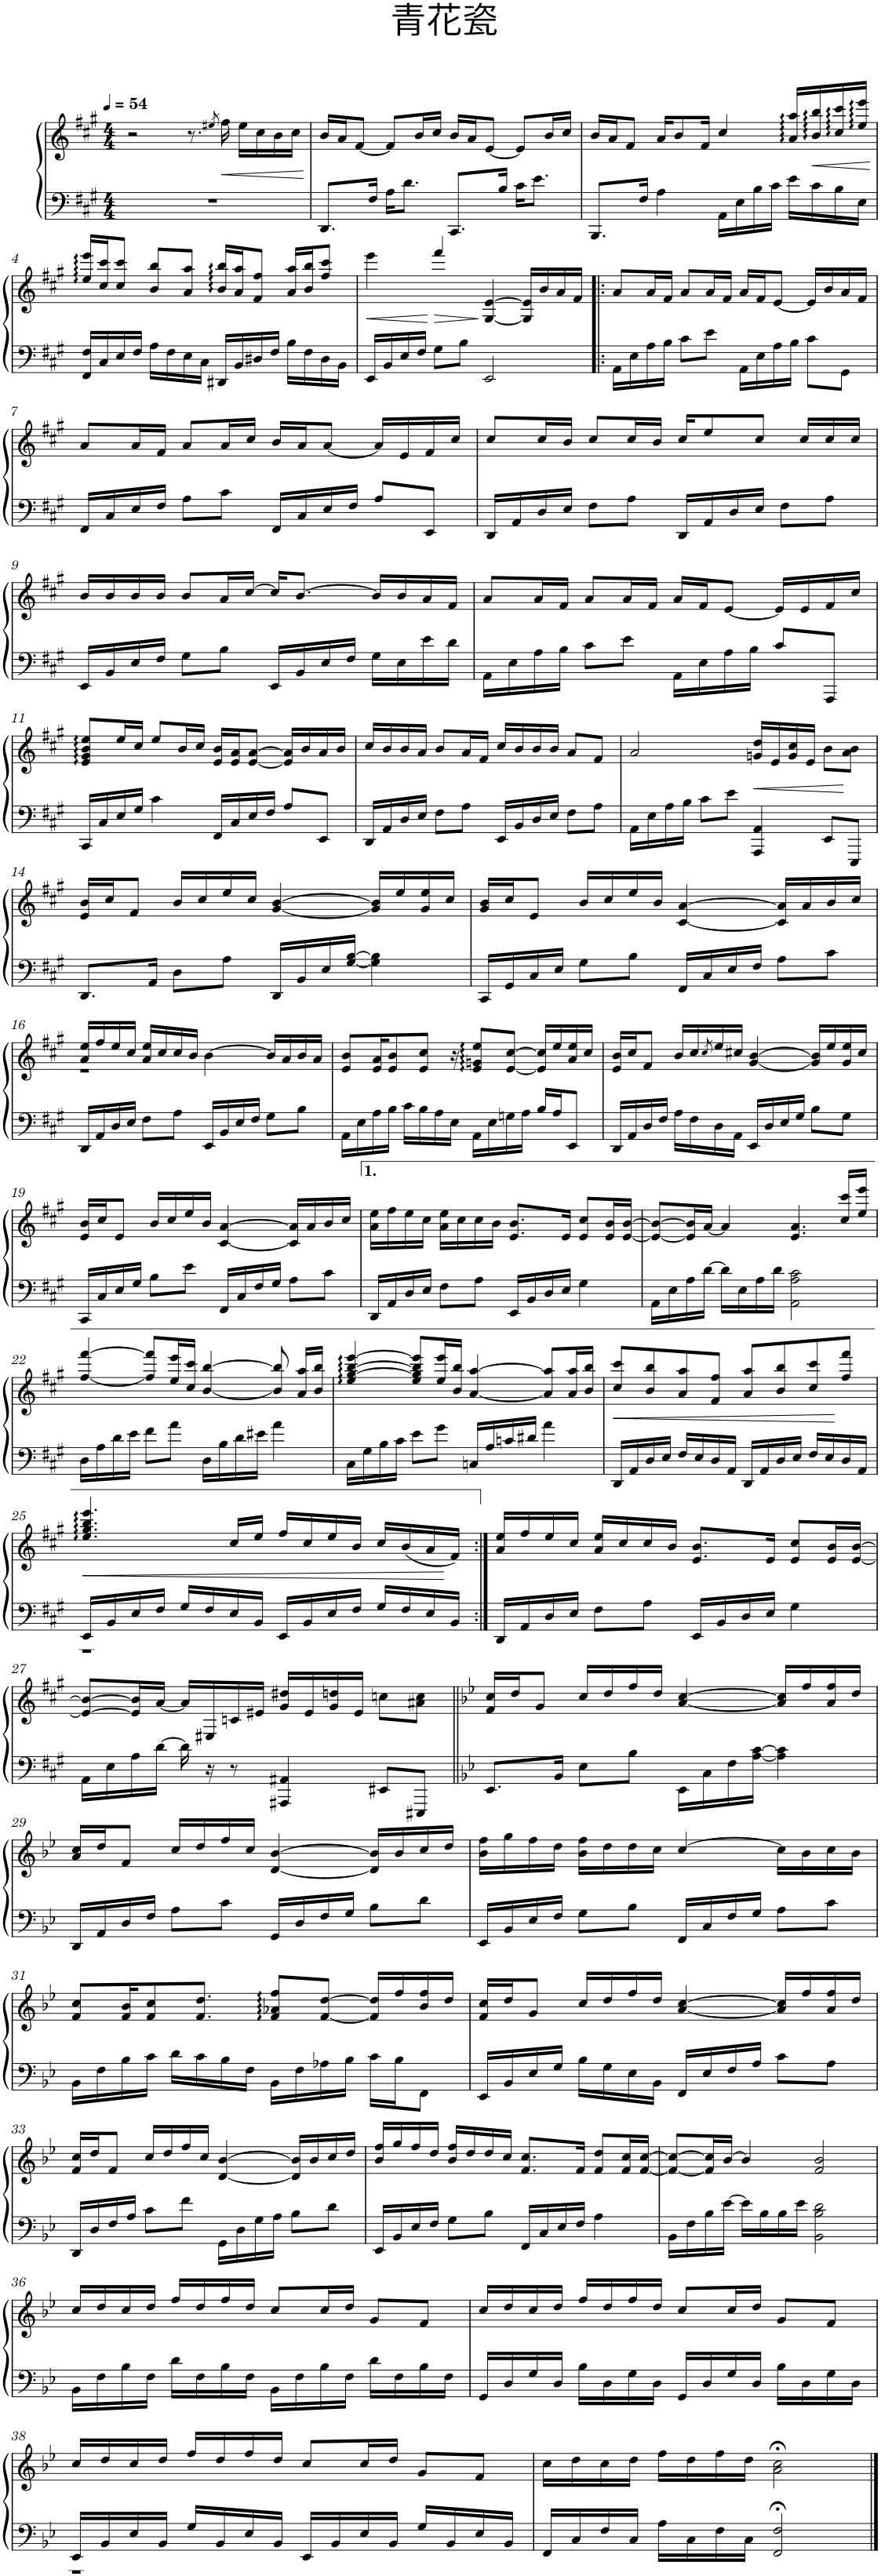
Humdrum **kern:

**kern	**kern	**dynam
*part1	*part1	*part1
*staff2	*staff1	*staff1/2
*I"Piano	*	*
*I'Pno	*	*
*clefF4	*clefG2	*
*k[f#c#g#]	*k[f#c#g#]	*
*M4/4	*M4/4	*
*MM54	*MM54	*
=1	=1	=1
1r	2r	.
.	8.r	.
.	8qee#X/	.
.	16ff#\	.
.	16ee#\LL	.
.	16cc#\	.
.	16b\	.
.	16cc#\JJ	.
=2	=2	=2
8.DD/L	16b/LL	.
.	16a/J	.
.	[8f#/J	.
16F#/Jk	.	.
16A\KL	8f#/L]	.
8.d\J	.	.
.	16b/L	.
.	16cc#/JJ	.
8.CC#/L	16b/LL	.
.	16a/J	.
.	[8e/J	.
16B/Jk	.	.
16c#\KL	8e/L]	.
8.e\J	.	.
.	16b/L	.
.	16cc#/JJ	.
=3	=3	=3
8.BBB/L	16b/LL	.
.	16a/J	.
.	8f#/J	.
16F#/Jk	.	.
4A\	16a/KL	.
.	8b/	.
.	16f#/Jk	.
16AA\LL	4cc#/	.
16E\	.	.
16B\	.	.
16c#\JJ	.	.
16e\LL	16a/:: 16aa/::LL	.
!	!	!LO:HP:b
16c#\	16b/:: 16bb/::	<
16B\	16cc#/:: 16ccc#/::	.
16E\JJ	16ee/:: 16eee/::JJ	.
.	.	[
!!LO:LB:g=z
=4	=4	=4
16FF#/ 16F#/LL	16ee/:: 16eee/::LL	.
16C#/	16cc#/ 16ccc#/J	.
16E/	8cc#/ 8ccc#/J	.
16F#/JJ	.	.
16A\LL	8b/ 8bb/L	.
16F#\	.	.
16E\	8a/ 8aa/J	.
16C#\JJ	.	.
16DD#X/LL	16b/:: 16bb/::LL	.
16BB/	16a/ 16aa/J	.
16D#X/	8f#/ 8ff#/J	.
16F#/JJ	.	.
16B\LL	16a/ 16aa/LL	.
16F#\	16b/ 16bb/J	.
16D#\	8ff#/ 8ccc#/J	.
16BB\JJ	.	.
=5	=5	=5
!	!	!LO:HP:b
16EE/LL	4eee\	<
16BB/	.	.
16E/	.	.
16F#/JJ	.	.
!	!	!LO:HP:n=1:b
8G#\L	4fff#/	[ >
8B\J	.	.
2EE/	[<4G#/ [>4e/	]
.	16G#/] 16e/]LL	.
.	16b/	.
.	16a/	.
.	16f#/JJ	.
=6!|:	=6!|:	=6!|:
16AA\LL	8a/L	.
16E\	.	.
16A\	16a/L	.
16B\JJ	16f#/JJ	.
8c#\L	8a/L	.
8e\J	16a/L	.
.	16f#/JJ	.
16AA\LL	16a/LL	.
16E\	16f#/J	.
16A\	[<8e/J	.
16B\JJ	.	.
8c#\L	16e/LL]	.
.	16b/	.
8GG#\J	16a/	.
.	16f#/JJ	.
!!LO:LB:g=z
=7	=7	=7
16FF#/LL	8a/L	.
16C#/	.	.
16E/	16a/L	.
16F#/JJ	16f#/JJ	.
8A\L	8a/L	.
8c#\J	16a/L	.
.	16cc#/JJ	.
16FF#/LL	16b/LL	.
16C#/	16a/J	.
16E/	[<8a/J	.
16F#/JJ	.	.
8A/L	16a/LL]	.
.	16e/	.
8EE/J	16f#/	.
.	16cc#/JJ	.
=8	=8	=8
16DD/LL	8cc#/L	.
16AA/	.	.
16D/	16cc#/L	.
16E/JJ	16b/JJ	.
8F#\L	8cc#/L	.
8A\J	16cc#/L	.
.	16b/JJ	.
16DD/LL	16cc#/KL	.
16AA/	8ee/	.
16D/	.	.
16E/JJ	8cc#/J	.
8F#\L	.	.
.	16cc#/LL	.
8A\J	16cc#/	.
.	16cc#/JJ	.
!!LO:LB:g=z
=9	=9	=9
16EE/LL	16b/LL	.
16BB/	16b/	.
16E/	16b/	.
16F#/JJ	16b/JJ	.
8G#\L	8b/L	.
8B\J	16a/L	.
.	[>16cc#/JJ	.
16EE/LL	16cc#/KL]	.
16BB/	[>8.b/J	.
16E/	.	.
16F#/JJ	.	.
16G#\LL	16b/LL]	.
16E\	16b/	.
16e\	16a/	.
16d\JJ	16f#/JJ	.
=10	=10	=10
16AA\LL	8a/L	.
16E\	.	.
16A\	16a/L	.
16B\JJ	16f#/JJ	.
8c#\L	8a/L	.
8e\J	16a/L	.
.	16f#/JJ	.
16AA\LL	16a/LL	.
16E\	16f#/J	.
16A\	[<8e/J	.
16B\JJ	.	.
8c#/L	16e/LL]	.
.	16e/	.
8AAA/J	16f#/	.
.	16cc#/JJ	.
!!LO:LB:g=z
=11	=11	=11
16CC#/LL	8e/:: 8g#/:: 8b/:: 8ee/::L	.
16C#/	.	.
16E/	16ee/L	.
16G#/JJ	16cc#/JJ	.
4c#\	8ee/L	.
.	16b/L	.
.	16cc#/JJ	.
16FF#/LL	16e/ 16b/LL	.
16C#/	16e/ 16a/J	.
16E/	[<8e/ [>8a/J	.
16F#/JJ	.	.
8A/L	16e/] 16a/]LL	.
.	16b/	.
8EE/J	16a/	.
.	16b/JJ	.
=12	=12	=12
16DD/LL	16cc#/LL	.
16AA/	16b/	.
16D/	16b/	.
16E/JJ	16a/JJ	.
8F#\L	8b/L	.
8A\J	16a/L	.
.	16f#/JJ	.
16EE/LL	16cc#/LL	.
16BB/	16b/	.
16D/	16b/	.
16E/JJ	16b/JJ	.
8F#\L	8a/L	.
8A\J	8f#/J	.
=13	=13	=13
16AA\LL	2a/	.
16E\	.	.
16A\	.	.
16B\JJ	.	.
8c#\L	.	.
8e\J	.	.
!	!	!LO:HP:b
4AAA/ 4AA/	16gn/ 16dd/LL	<
.	16e/	.
.	16g/ 16cc#/	.
.	16e/JJ	.
8EE/L	8b\L	.
8EEE/J	8a\ 8b\J	[
!!LO:LB:g=z
=14	=14	=14
8.DD/L	16e/ 16b/LL	.
.	16cc#/J	.
.	8f#/J	.
16AA/Jk	.	.
8D\L	16b/LL	.
.	16cc#/	.
8A\J	16ee/	.
.	16cc#/JJ	.
16DD/LL	[<4g#/ [>4b/	.
16BB/	.	.
16E/	.	.
[16G#/ [>16B/JJ	.	.
4G#\] 4B\]	16g#/] 16b/]LL	.
.	16ee/	.
.	16g#/ 16ee/	.
.	16cc#/JJ	.
=15	=15	=15
16CC#/LL	16g#/ 16b/LL	.
16GG#/	16cc#/J	.
16C#/	8e/J	.
16E/JJ	.	.
8G#\L	16b/LL	.
.	16cc#/	.
8B\J	16ee/	.
.	16b/JJ	.
16FF#/LL	[<4c#/ [4a/	.
16C#/	.	.
16E/	.	.
16F#/JJ	.	.
8A\L	16c#/] 16a/]LL	.
.	16a/	.
8c#\J	16b/	.
.	16cc#/JJ	.
!!LO:LB:g=z
=16	=16	=16
*	*^	*
16DD/LL	16a/ 16ee/LL	1r	.
16AA/	16ff#/	.	.
16D/	16ee/	.	.
16E/JJ	16cc#/JJ	.	.
8F#\L	16a/ 16ee/LL	.	.
.	16cc#/	.	.
8A\J	16cc#/	.	.
.	16b/JJ	.	.
16EE/LL	[>4b\	.	.
16BB/	.	.	.
16E/	.	.	.
16F#/JJ	.	.	.
8G#\L	16b/LL]	.	.
.	16a/	.	.
8B\J	16b/	.	.
.	16a/JJ	.	.
*	*v	*v	*
=17	=17	=17
16AA\LL	8e/ 8b/L	.
16E\	.	.
16A\	16e/ 16a/K	.
16B\JJ	8e/ 8b/	.
16c#\LL	.	.
16B\	8e/ 8cc#/J	.
16A\	.	.
16E\JJ	16r	.
16AA\LL	8e/:: 8gn/:: 8ee/::L	.
16E\	.	.
16Gn\	[<8e/ [>8cc#/J	.
16A\JJ	.	.
16B/LL	16e/] 16cc#/]LL	.
16A/J	16ee/	.
8EE/J	16a/ 16ee/	.
.	16cc#/JJ	.
=18	=18	=18
16DD/LL	16e/ 16b/LL	.
16AA/	16cc#/J	.
16D/	8f#/J	.
16F#/JJ	.	.
16A\LL	16b/LL	.
16F#\	16cc#/	.
.	8qcc#/	.
16D\	16ee/	.
16AA\JJ	16cc#X/JJ	.
16EE/LL	[<4g#/ [>4b/	.
16D/	.	.
16E/	.	.
16G#/JJ	.	.
8B\L	16g#/] 16b/]LL	.
.	16ee/	.
8G#\J	16g#/ 16ee/	.
.	16cc#/JJ	.
!!LO:LB:g=z
=19	=19	=19
*k[f#c#g#]	*k[f#c#g#]	*
16CC#/LL	16e/ 16b/LL	.
16C#/	16cc#/J	.
16E/	8e/J	.
16G#/JJ	.	.
8B\L	16b/LL	.
.	16cc#/	.
8e\J	16ee/	.
.	16b/JJ	.
16FF#/LL	[<4c#/ [>4a/	.
16C#/	.	.
16F#/	.	.
16G#/JJ	.	.
8A\L	16c#/] 16a/]LL	.
.	16a/	.
8c#\J	16b/	.
.	16cc#/JJ	.
=20	=20	=20
16DD/LL	16a\ 16ee\LL	.
16AA/	16ff#\	.
16D/	16ee\	.
16E/JJ	16cc#\JJ	.
8F#\L	16a\ 16ee\LL	.
.	16cc#\	.
8A\J	16cc#\	.
.	16b\JJ	.
16EE/LL	8.e/ 8.b/L	.
16BB/	.	.
16D/	.	.
16E/JJ	16e/Jk	.
4G#\	8e/ 8cc#/L	.
.	16e/ 16b/L	.
.	[<16e/ [>16b/JJ	.
=21	=21	=21
16AA\LL	8e/_ 8b/_L	.
16E\	.	.
16A\	16e/] 16b/]L	.
[16d\JJ	[<16a/JJ	.
16d\LL]	4a/]	.
16E\	.	.
16A\	.	.
16d\JJ	.	.
2AA\ 2A\ 2c#\	4.e/ 4.a/	.
.	16cc#/ 16ccc#/LL	.
.	16ee/ 16eee/JJ	.
!!LO:LB:g=z
=22	=22	=22
*k[f#c#g#]	*	*
16D\LL	[<4ff#/ [>4fff#/	.
16A\	.	.
16d\	.	.
16e\JJ	.	.
8f#\L	8ff#/] 8fff#/]L	.
8a\J	16ee/ 16eee/L	.
.	16cc#/ 16ccc#/JJ	.
16D\LL	[<4b/ [>4bb/	.
16B\	.	.
16d\	.	.
16e#X\JJ	.	.
4a\	8b/] 8bb/]	.
.	16a/ 16aa/LL	.
.	16b/ 16bb/JJ	.
=23	=23	=23
16C#\LL	4ee/:: [>4gg#/:: [>4bb/:: [>4eee/::	.
16G#\	.	.
16B\	.	.
16c#\JJ	.	.
8e\L	8ee/ 8gg#/] 8bb/] 8eee/]L	.
8g#\J	16ee/ 16eee/L	.
.	16b/ 16bb/JJ	.
16Cn/LL	[<4a/ [>4aa/	.
16A/	.	.
16cn/	.	.
16d#X/JJ	.	.
4a\	8a/] 8aa/]L	.
.	16a/ 16aa/L	.
.	16b/ 16bb/JJ	.
=24	=24	=24
!	!	!LO:HP:b
16DD/LL	8cc#/ 8ccc#/L	<
16AA/	.	.
16D/	8b/ 8bb/	.
16E/JJ	.	.
16F#/LL	8a/ 8aa/	.
16E/	.	.
16D/	8f#/ 8ff#/J	.
16AA/JJ	.	.
16DD/LL	8a/ 8aa/L	.
16AA/	.	.
16D/	8b/ 8bb/	.
16E/JJ	.	.
16F#/LL	8cc#/ 8ccc#/	.
16E/	.	.
16D/	8ff#/ 8fff#/J	[
16AA/JJ	.	.
!!LO:LB:g=z
=25	=25	=25
*^	*	*
!	!	!	!LO:HP:b
16EE/LL	1r	4.ee/:: 4.gg#/:: 4.bb/:: 4.eee/::	<
16BB/	.	.	.
16E/	.	.	.
16F#/JJ	.	.	.
16G#/LL	.	.	.
16F#/	.	.	.
16E/	.	16cc#/LL	.
16BB/JJ	.	16ee/JJ	.
16EE/LL	.	16ff#/LL	.
16BB/	.	16cc#/	.
16E/	.	16ee/	.
16F#/JJ	.	16b/JJ	.
16G#/LL	.	16cc#/LL	.
16F#/	.	(<16b/	.
16E/	.	16a/	.
16BB/JJ	.	16f#/JJ)	[
*v	*v	*	*
=26:|!	=26:|!	=26:|!
16DD/LL	16a/ 16ee/LL	.
16AA/	16ff#/	.
16D/	16ee/	.
16E/JJ	16cc#/JJ	.
8F#\L	16a/ 16ee/LL	.
.	16cc#/	.
8A\J	16cc#/	.
.	16b/JJ	.
16EE/LL	8.e/ 8.b/L	.
16BB/	.	.
16D/	.	.
16E/JJ	16e/Jk	.
4G#\	8e/ 8cc#/L	.
.	16e/ 16b/L	.
.	[16e/ [16b/JJ	.
!!LO:LB:g=z
=27	=27	=27
16AA\LL	8e/_ 8b/_L	.
16E\	.	.
16A\	16e/] 16b/]L	.
[16d\JJ	[16a/JJ	.
16d\]	16a/LL]	.
16r	16E#X/	.
8r	16cn/	.
.	16e#X/JJ	.
4AAA#X/ 4AA#X/	16g#/ 16dd#X/LL	.
.	16e#/	.
.	16g#/ 16ddn/	.
.	16e#/JJ	.
8EE#X/L	8ccn\L	.
8EEE#X/J	8a#X\ 8cc\J	.
=28||	=28||	=28||
*k[b-e-]	*k[b-e-]	*
8.EE-/L	16f/ 16cc/LL	.
.	16dd/J	.
.	8g/J	.
16BB-/Jk	.	.
8E-\L	16cc/LL	.
.	16dd/	.
8B-\J	16ff/	.
.	16dd/JJ	.
16EE-\LL	[<4a/ [>4cc/	.
16C\	.	.
16F\	.	.
[<16A\ [>16c\JJ	.	.
4A\] 4c\]	16a/] 16cc/]LL	.
.	16ff/	.
.	16a/ 16ff/	.
.	16dd/JJ	.
!!LO:LB:g=z
=29	=29	=29
*k[b-e-]	*k[b-e-]	*
16DD/LL	16a/ 16cc/LL	.
16AA/	16dd/J	.
16D/	8f/J	.
16F/JJ	.	.
8A\L	16cc/LL	.
.	16dd/	.
8c\J	16ff/	.
.	16cc/JJ	.
16GG/LL	[<4d/ [>4b-/	.
16D/	.	.
16F/	.	.
16G/JJ	.	.
8B-\L	16d/] 16b-/]LL	.
.	16b-/	.
8d\J	16cc/	.
.	16dd/JJ	.
=30	=30	=30
16EE-/LL	16b-\ 16ff\LL	.
16BB-/	16gg\	.
16E-/	16ff\	.
16F/JJ	16dd\JJ	.
8G\L	16b-\ 16ff\LL	.
.	16dd\	.
8B-\J	16dd\	.
.	16cc\JJ	.
16FF/LL	[4cc/	.
16C/	.	.
16F/	.	.
16G/JJ	.	.
8A\L	16cc\LL]	.
.	16b-\	.
8c\J	16cc\	.
.	16b-\JJ	.
!!LO:LB:g=z
=31	=31	=31
16BB-\LL	8f/ 8cc/L	.
16F\	.	.
16B-\	16f/ 16b-/K	.
16c\JJ	8f/ 8cc/	.
16d\LL	.	.
16c\	8.f/ 8.dd/J	.
16B-\	.	.
16F\JJ	.	.
16BB-\LL	8f/:: 8a-X/:: 8ff/::L	.
16F\	.	.
16A-X\	[<8f/ [>8dd/J	.
16B-\JJ	.	.
16c\LL	16f/] 16dd/]LL	.
16B-\J	16ff/	.
8FF\J	16b-/ 16ff/	.
.	16dd/JJ	.
=32	=32	=32
16EE-/LL	16f/ 16cc/LL	.
16BB-/	16dd/J	.
16E-/	8g/J	.
16G/JJ	.	.
16B-\LL	16cc/LL	.
16G\	16dd/	.
16E-\	16ff/	.
16BB-\JJ	16dd/JJ	.
16FF/LL	[<4a/ [>4cc/	.
16E-/	.	.
16F/	.	.
16A/JJ	.	.
8c\L	16a/] 16cc/]LL	.
.	16ff/	.
8A\J	16a/ 16ff/	.
.	16dd/JJ	.
!!LO:LB:g=z
=33	=33	=33
16DD/LL	16f/ 16cc/LL	.
16D/	16dd/J	.
16F/	8f/J	.
16A/JJ	.	.
8c\L	16cc/LL	.
.	16dd/	.
8f\J	16ff/	.
.	16cc/JJ	.
16GG\LL	[<4d/ [>4b-/	.
16D\	.	.
16G\	.	.
16A\JJ	.	.
8B-\L	16d/] 16b-/]LL	.
.	16b-/	.
8d\J	16cc/	.
.	16dd/JJ	.
=34	=34	=34
16EE-/LL	16b-/ 16ff/LL	.
16BB-/	16gg/	.
16E-/	16ff/	.
16F/JJ	16dd/JJ	.
8G\L	16b-/ 16ff/LL	.
.	16dd/	.
8B-\J	16dd/	.
.	16cc/JJ	.
16FF/LL	8.f/ 8.cc/L	.
16C/	.	.
16E-/	.	.
16F/JJ	16f/Jk	.
4A\	8f/ 8dd/L	.
.	16f/ 16cc/L	.
.	[<16f/ [>16cc/JJ	.
=35	=35	=35
16BB-\LL	8f/_ 8cc/_L	.
16F\	.	.
16B-\	16f/] 16cc/]L	.
[16e-\JJ	[>16b-/JJ	.
16e-\LL]	4b-/]	.
16B-\	.	.
16B-\	.	.
16e-\JJ	.	.
2BB-\ 2B-\ 2d\	2f/ 2b-/	.
!!LO:LB:g=z
=36	=36	=36
16BB-\LL	16cc/LL	.
16F\	16dd/	.
16B-\	16cc/	.
16F\JJ	16dd/JJ	.
16d\LL	16ff/LL	.
16F\	16dd/	.
16B-\	16ff/	.
16F\JJ	16dd/JJ	.
16BB-\LL	8cc/L	.
16F\	.	.
16B-\	16cc/L	.
16F\JJ	16dd/JJ	.
16d\LL	8g/L	.
16F\	.	.
16B-\	8f/J	.
16F\JJ	.	.
=37	=37	=37
16GG/LL	16cc/LL	.
16D/	16dd/	.
16G/	16cc/	.
16D/JJ	16dd/JJ	.
16B-\LL	16ff/LL	.
16D\	16dd/	.
16G\	16ff/	.
16D\JJ	16dd/JJ	.
16GG/LL	8cc/L	.
16D/	.	.
16G/	16cc/L	.
16D/JJ	16dd/JJ	.
16B-\LL	8g/L	.
16D\	.	.
16G\	8f/J	.
16D\JJ	.	.
!!LO:LB:g=z
=38	=38	=38
*^	*	*
16EE-/LL	1r	16cc/LL	.
16BB-/	.	16dd/	.
16E-/	.	16cc/	.
16BB-/JJ	.	16dd/JJ	.
16G/LL	.	16ff/LL	.
16BB-/	.	16dd/	.
16E-/	.	16ff/	.
16BB-/JJ	.	16dd/JJ	.
16EE-/LL	.	8cc/L	.
16BB-/	.	.	.
16E-/	.	16cc/L	.
16BB-/JJ	.	16dd/JJ	.
16G/LL	.	8g/L	.
16BB-/	.	.	.
16E-/	.	8f/J	.
16BB-/JJ	.	.	.
*v	*v	*	*
=39	=39	=39
16FF/LL	16cc\LL	.
16C/	16dd\	.
16F/	16cc\	.
16C/JJ	16dd\JJ	.
16A\LL	16ff\LL	.
16C\	16dd\	.
16F\	16ff\	.
16C\JJ	16dd\JJ	.
2FF/;< 2F/;<	2a\;< 2cc\;<	.
==	==	==
*-	*-	*-
